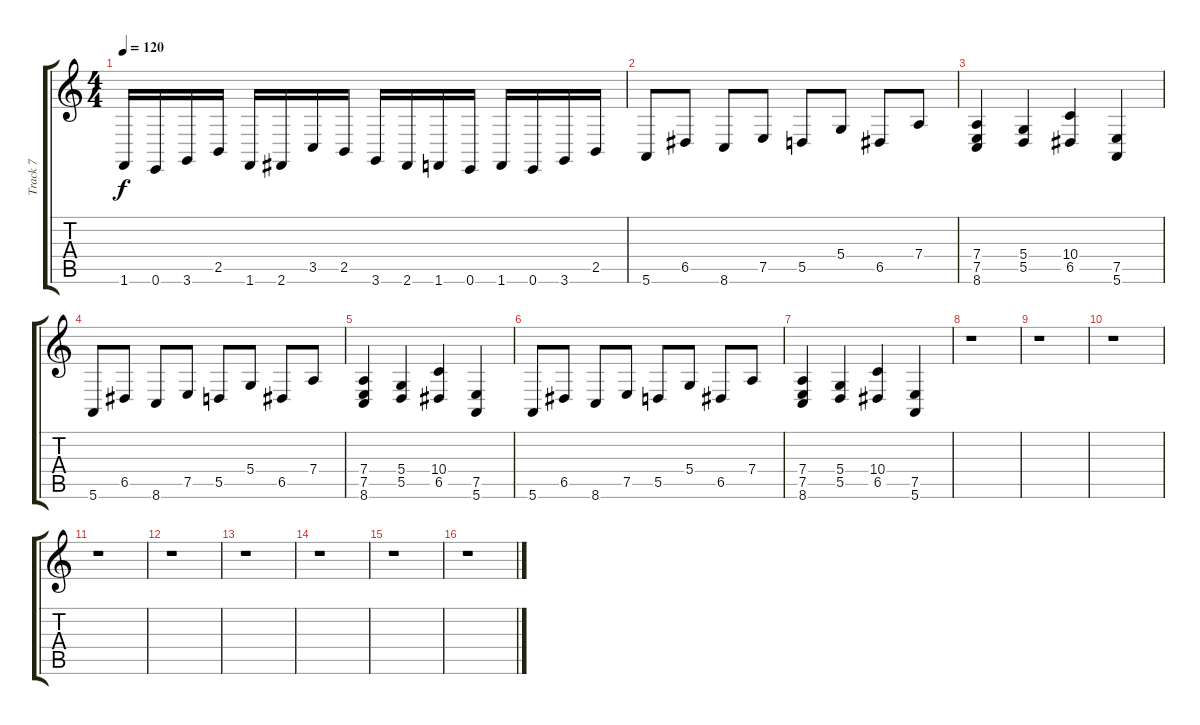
\track ("Track 7" "Track 7") {instrument fx7echoes}
\staff {score tabs}
\tuning (E4 B3 G3 D3 A2 E2) {hide}
\ts (4 4)
\tempo 120
\clef g2
\ks c
1.6.16{dy f} 0.6.16 3.6.16 2.5.16 1.6.16 2.6.16 3.5.16 2.5.16 3.6.16 2.6.16 1.6.16 0.6.16 1.6.16 0.6.16 3.6.16 2.5.16 |
5.6.8 6.5.8 8.6.8 7.5.8 5.5.8 5.4.8 6.5.8 7.4.8 |
(7.4 7.5 8.6).4 (5.4 5.5).4 (10.4 6.5).4 (7.5 5.6).4 |
5.6.8 6.5.8 8.6.8 7.5.8 5.5.8 5.4.8 6.5.8 7.4.8 |
(7.4 7.5 8.6).4 (5.4 5.5).4 (10.4 6.5).4 (7.5 5.6).4 |
5.6.8 6.5.8 8.6.8 7.5.8 5.5.8 5.4.8 6.5.8 7.4.8 |
(7.4 7.5 8.6).4 (5.4 5.5).4 (10.4 6.5).4 (7.5 5.6).4 |
r.1 |
r.1 |
r.1 |
r.1 |
r.1 |
r.1 |
r.1 |
r.1 |
r.1
